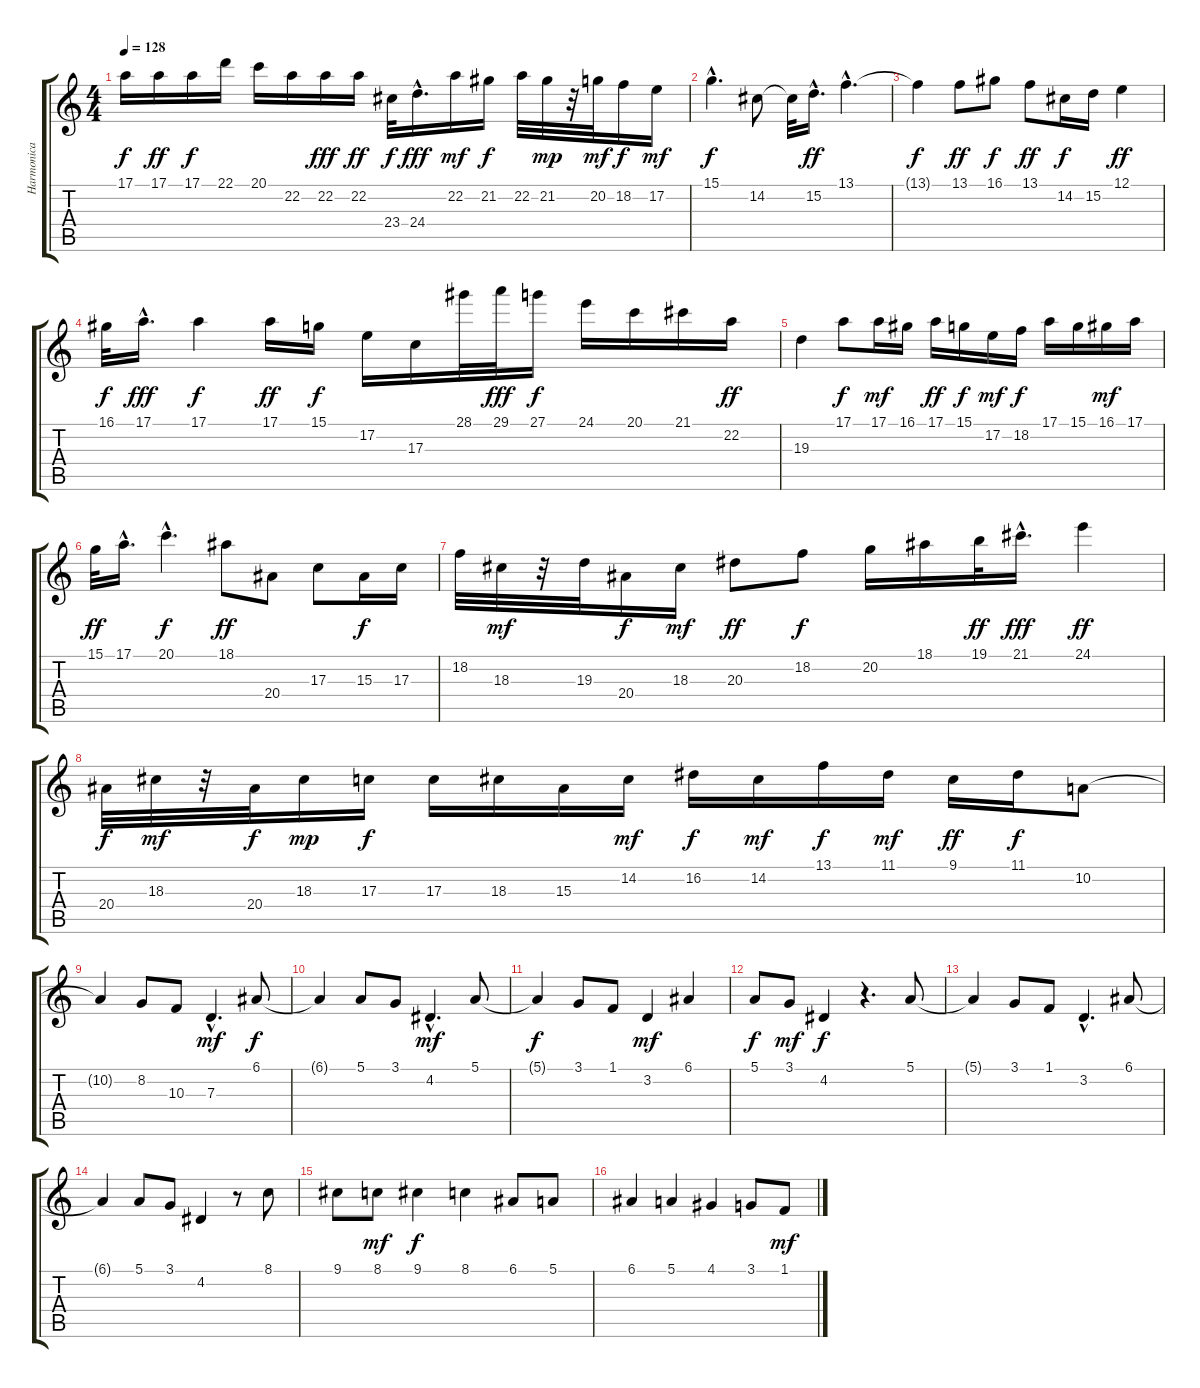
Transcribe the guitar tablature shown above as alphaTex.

\track ("Harmonica" "Harmonica") {instrument harmonica}
\staff {score tabs}
\tuning (E4 B3 G3 D3 A2 E2) {hide}
\ts (4 4)
\tempo 128
\clef g2
\ks c
17.1.16{dy f} 17.1.16{dy ff} 17.1.16{dy f} 22.1.16 20.1.16 22.2.16 22.2.16{dy fff} 22.2.16{dy ff} 23.4.32{dy f} 24.4{hac}.16{d dy fff} 22.2.16{dy mf} 21.2.16{dy f} 22.2.32 21.2.32{dy mp} r.32 20.2.32{dy mf} 18.2.16{dy f} 17.2.16{dy mf} |
15.1{hac}.4{d dy f} 14.2.8 14.2{t}.32 15.2{hac}.16{d dy ff} 13.1{hac}.4{d} |
13.1{t}.4{dy f} 13.1.8{dy ff} 16.1.8{dy f} 13.1.8{dy ff} 14.2.16{dy f} 15.2.16 12.1.4{dy ff} |
16.1.32{dy f} 17.1{hac}.16{d dy fff} 17.1.4{dy f} 17.1.16{dy ff} 15.1.16{dy f} 17.2.16 17.3.16 28.1.32 29.1.32{dy fff} 27.1.16{dy f} 24.1.16 20.1.16 21.1.16 22.2.16{dy ff} |
19.3.4 17.1.8{dy f} 17.1.16{dy mf} 16.1.16 17.1.16{dy ff} 15.1.16{dy f} 17.2.16{dy mf} 18.2.16{dy f} 17.1.16 15.1.16 16.1.16{dy mf} 17.1.16 |
15.1.32{dy ff} 17.1{hac}.16{d} 20.1{hac}.4{d dy f} 18.1.8{dy ff} 20.4.8 17.3.8 15.3.16{dy f} 17.3.16 |
18.2.32 18.3.32{dy mf} r.32 19.3.32 20.4.16{dy f} 18.3.16{dy mf} 20.3.8{dy ff} 18.2.8{dy f} 20.2.16 18.1.16 19.1.32{dy ff} 21.1{hac}.16{d dy fff} 24.1.4{dy ff} |
20.4.32{dy f} 18.3.32{dy mf} r.32 20.4.32{dy f} 18.3.16{dy mp} 17.3.16{dy f} 17.3.16 18.3.16 15.3.16 14.2.16{dy mf} 16.2.16{dy f} 14.2.16{dy mf} 13.1.16{dy f} 11.1.16{dy mf} 9.1.16{dy ff} 11.1.16{dy f} 10.2.8 |
10.2{t}.4 8.2.8 10.3.8 7.3{hac}.4{d dy mf} 6.1.8{dy f} |
6.1{t}.4 5.1.8 3.1.8 4.2{hac}.4{d dy mf} 5.1.8 |
5.1{t}.4{dy f} 3.1.8 1.1.8 3.2.4{dy mf} 6.1.4 |
5.1.8{dy f} 3.1.8{dy mf} 4.2.4{dy f} r.4{d} 5.1.8 |
5.1{t}.4 3.1.8 1.1.8 3.2{hac}.4{d} 6.1.8 |
6.1{t}.4 5.1.8 3.1.8 4.2.4 r.8 8.1.8 |
9.1.8 8.1.8{dy mf} 9.1.4{dy f} 8.1.4 6.1.8 5.1.8 |
6.1.4 5.1.4 4.1.4 3.1.8 1.1.8{dy mf}
